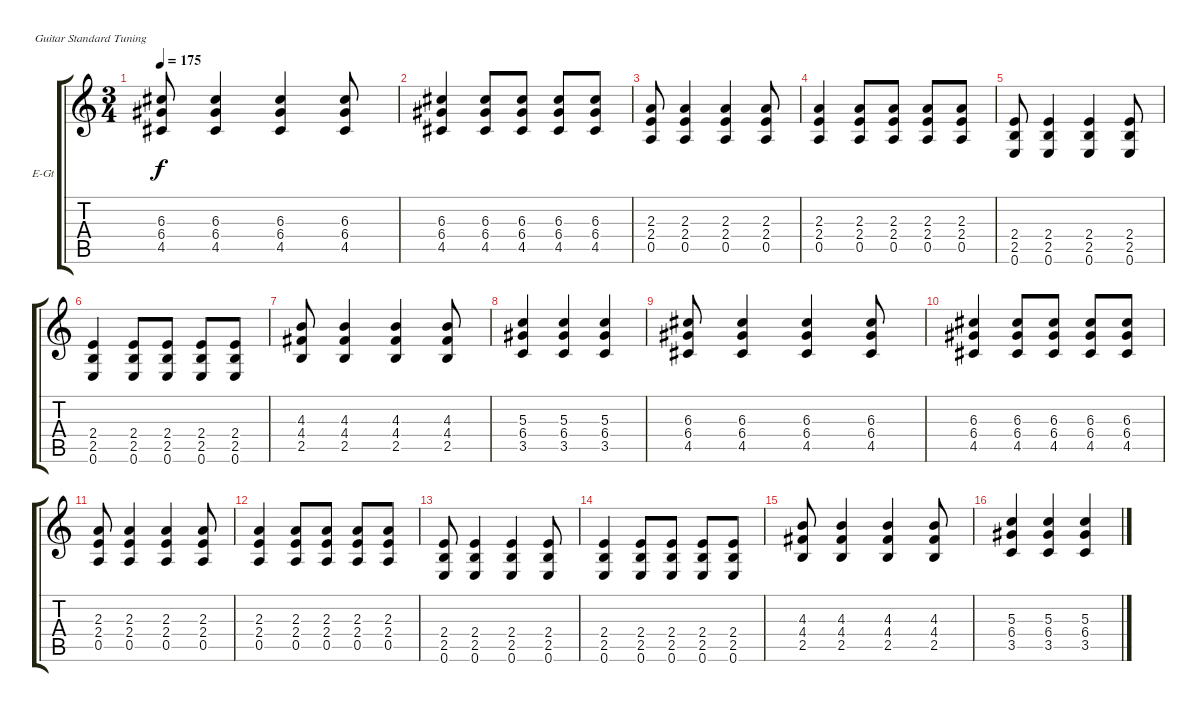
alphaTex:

\bracketExtendMode groupsimilarinstruments
\firstSystemTrackNameOrientation horizontal
\otherSystemsTrackNameOrientation horizontal
\track ("Lead Guitar" "E-Gt") {instrument overdrivenguitar}
\staff {score tabs}
\tuning (E4 B3 G3 D3 A2 E2)
\ts (3 4)
\tempo 175
\clef g2
\ks c
(6.3 6.4 4.5).8{dy f} (6.3 6.4 4.5).4 (6.3 6.4 4.5).4 (6.3 6.4 4.5).8 |
(6.3 6.4 4.5).4 (6.3 6.4 4.5).8 (6.3 6.4 4.5).8 (6.3 6.4 4.5).8 (6.3 6.4 4.5).8 |
(2.3 2.4 0.5).8 (2.3 2.4 0.5).4 (2.3 2.4 0.5).4 (2.3 2.4 0.5).8 |
(2.3 2.4 0.5).4 (2.3 2.4 0.5).8 (2.3 2.4 0.5).8 (2.3 2.4 0.5).8 (2.3 2.4 0.5).8 |
(2.4 2.5 0.6).8 (2.4 2.5 0.6).4 (2.4 2.5 0.6).4 (2.4 2.5 0.6).8 |
(2.4 2.5 0.6).4 (2.4 2.5 0.6).8 (2.4 2.5 0.6).8 (2.4 2.5 0.6).8 (2.4 2.5 0.6).8 |
(4.3 4.4 2.5).8 (4.3 4.4 2.5).4 (4.3 4.4 2.5).4 (4.3 4.4 2.5).8 |
(5.3 6.4 3.5).4 (5.3 6.4 3.5).4 (5.3 6.4 3.5).4 |
(6.3 6.4 4.5).8 (6.3 6.4 4.5).4 (6.3 6.4 4.5).4 (6.3 6.4 4.5).8 |
(6.3 6.4 4.5).4 (6.3 6.4 4.5).8 (6.3 6.4 4.5).8 (6.3 6.4 4.5).8 (6.3 6.4 4.5).8 |
(2.3 2.4 0.5).8 (2.3 2.4 0.5).4 (2.3 2.4 0.5).4 (2.3 2.4 0.5).8 |
(2.3 2.4 0.5).4 (2.3 2.4 0.5).8 (2.3 2.4 0.5).8 (2.3 2.4 0.5).8 (2.3 2.4 0.5).8 |
(2.4 2.5 0.6).8 (2.4 2.5 0.6).4 (2.4 2.5 0.6).4 (2.4 2.5 0.6).8 |
(2.4 2.5 0.6).4 (2.4 2.5 0.6).8 (2.4 2.5 0.6).8 (2.4 2.5 0.6).8 (2.4 2.5 0.6).8 |
(4.3 4.4 2.5).8 (4.3 4.4 2.5).4 (4.3 4.4 2.5).4 (4.3 4.4 2.5).8 |
(5.3 6.4 3.5).4 (5.3 6.4 3.5).4 (5.3 6.4 3.5).4
